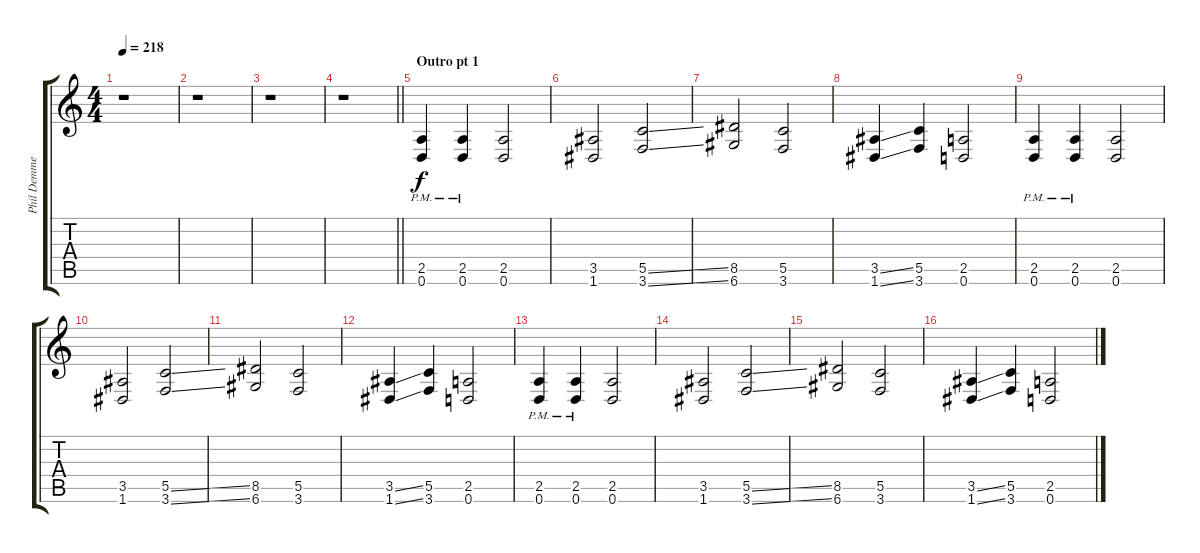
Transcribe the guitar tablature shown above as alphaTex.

\track ("Phil Demmel" "Phil Demme") {instrument distortionguitar}
\staff {score tabs}
\tuning (D4 A3 F3 C3 G2 D2) {hide}
\ts (4 4)
\tempo 218
\clef g2
\ks c
r.1{dy f} |
r.1 |
r.1 |
\barLineRight lightlight
r.1 |
\section ("" "Outro pt 1")
(2.5{pm} 0.6{pm}).4 (2.5{pm} 0.6{pm}).4 (2.5 0.6).2 |
(3.5 1.6).2 (5.5{ss} 3.6{ss}).2 |
(8.5 6.6).2 (5.5 3.6).2 |
(3.5{ss} 1.6{ss}).4 (5.5 3.6).4 (2.5 0.6).2 |
(2.5{pm} 0.6{pm}).4 (2.5{pm} 0.6{pm}).4 (2.5 0.6).2 |
(3.5 1.6).2 (5.5{ss} 3.6{ss}).2 |
(8.5 6.6).2 (5.5 3.6).2 |
(3.5{ss} 1.6{ss}).4 (5.5 3.6).4 (2.5 0.6).2 |
(2.5{pm} 0.6{pm}).4 (2.5{pm} 0.6{pm}).4 (2.5 0.6).2 |
(3.5 1.6).2 (5.5{ss} 3.6{ss}).2 |
(8.5 6.6).2 (5.5 3.6).2 |
(3.5{ss} 1.6{ss}).4 (5.5 3.6).4 (2.5 0.6).2
